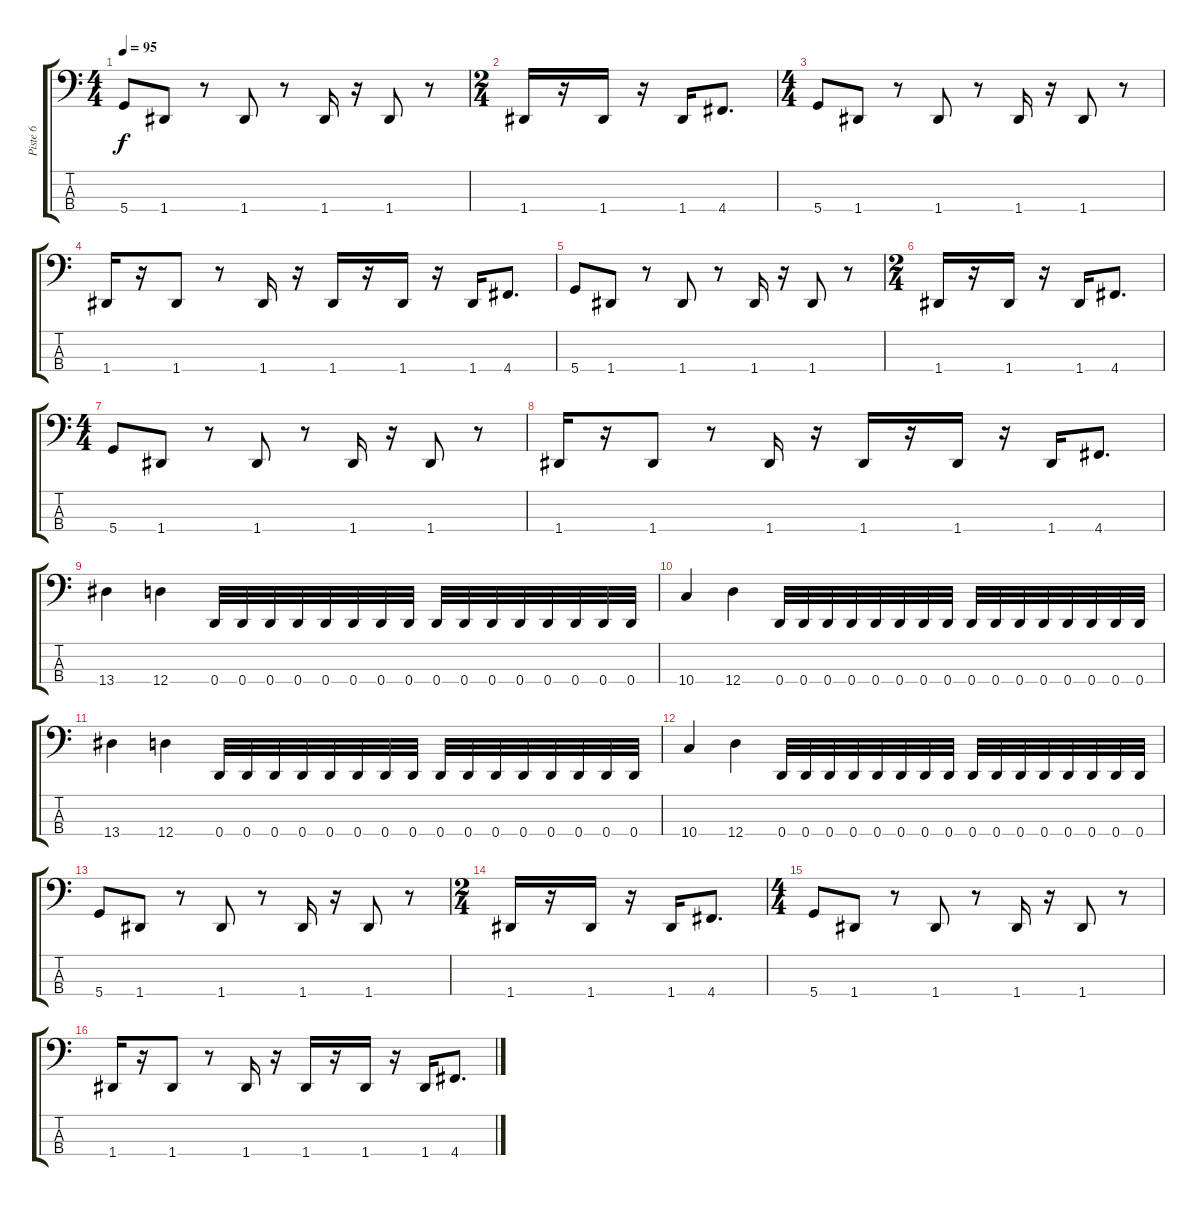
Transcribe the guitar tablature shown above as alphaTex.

\track ("Piste 6" "Piste 6") {instrument electricbasspick}
\staff {score tabs}
\tuning (G2 D2 A1 D1) {hide}
\ts (4 4)
\tempo 95
\clef f4
\ks c
5.4.8{dy f} 1.4.8 r.8 1.4.8 r.8 1.4.16 r.16 1.4.8 r.8 |
\ts (2 4)
1.4.16 r.16 1.4.16 r.16 1.4.16 4.4.8{d} |
\ts (4 4)
5.4.8 1.4.8 r.8 1.4.8 r.8 1.4.16 r.16 1.4.8 r.8 |
1.4.16 r.16 1.4.8 r.8 1.4.16 r.16 1.4.16 r.16 1.4.16 r.16 1.4.16 4.4.8{d} |
5.4.8 1.4.8 r.8 1.4.8 r.8 1.4.16 r.16 1.4.8 r.8 |
\ts (2 4)
1.4.16 r.16 1.4.16 r.16 1.4.16 4.4.8{d} |
\ts (4 4)
5.4.8 1.4.8 r.8 1.4.8 r.8 1.4.16 r.16 1.4.8 r.8 |
1.4.16 r.16 1.4.8 r.8 1.4.16 r.16 1.4.16 r.16 1.4.16 r.16 1.4.16 4.4.8{d} |
13.4.4 12.4.4 0.4.32 0.4.32 0.4.32 0.4.32 0.4.32 0.4.32 0.4.32 0.4.32 0.4.32 0.4.32 0.4.32 0.4.32 0.4.32 0.4.32 0.4.32 0.4.32 |
10.4.4 12.4.4 0.4.32 0.4.32 0.4.32 0.4.32 0.4.32 0.4.32 0.4.32 0.4.32 0.4.32 0.4.32 0.4.32 0.4.32 0.4.32 0.4.32 0.4.32 0.4.32 |
13.4.4 12.4.4 0.4.32 0.4.32 0.4.32 0.4.32 0.4.32 0.4.32 0.4.32 0.4.32 0.4.32 0.4.32 0.4.32 0.4.32 0.4.32 0.4.32 0.4.32 0.4.32 |
10.4.4 12.4.4 0.4.32 0.4.32 0.4.32 0.4.32 0.4.32 0.4.32 0.4.32 0.4.32 0.4.32 0.4.32 0.4.32 0.4.32 0.4.32 0.4.32 0.4.32 0.4.32 |
5.4.8 1.4.8 r.8 1.4.8 r.8 1.4.16 r.16 1.4.8 r.8 |
\ts (2 4)
1.4.16 r.16 1.4.16 r.16 1.4.16 4.4.8{d} |
\ts (4 4)
5.4.8 1.4.8 r.8 1.4.8 r.8 1.4.16 r.16 1.4.8 r.8 |
1.4.16 r.16 1.4.8 r.8 1.4.16 r.16 1.4.16 r.16 1.4.16 r.16 1.4.16 4.4.8{d}
